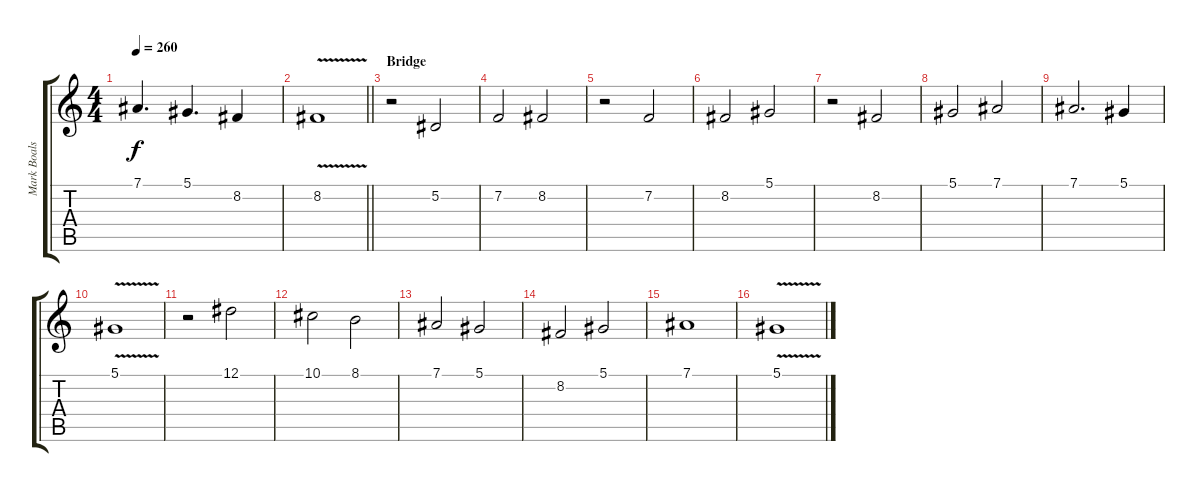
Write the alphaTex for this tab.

\track ("Mark Boals" "Mark Boals") {instrument lead2sawtooth}
\staff {score tabs}
\tuning (Eb4 Bb3 Gb3 Db3 Ab2 Eb2) {hide}
\ts (4 4)
\tempo 260
\clef g2
\ks c
7.1.4{d dy f} 5.1.4{d} 8.2.4 |
\barLineRight lightlight
8.2{v}.1 |
\section ("" "Bridge")
r.2 5.2.2 |
7.2.2 8.2.2 |
r.2 7.2.2 |
8.2.2 5.1.2 |
r.2 8.2.2 |
5.1.2 7.1.2 |
7.1.2{d} 5.1.4 |
5.1{v}.1 |
r.2 12.1.2 |
10.1.2 8.1.2 |
7.1.2 5.1.2 |
8.2.2 5.1.2 |
7.1.1 |
5.1{v}.1
